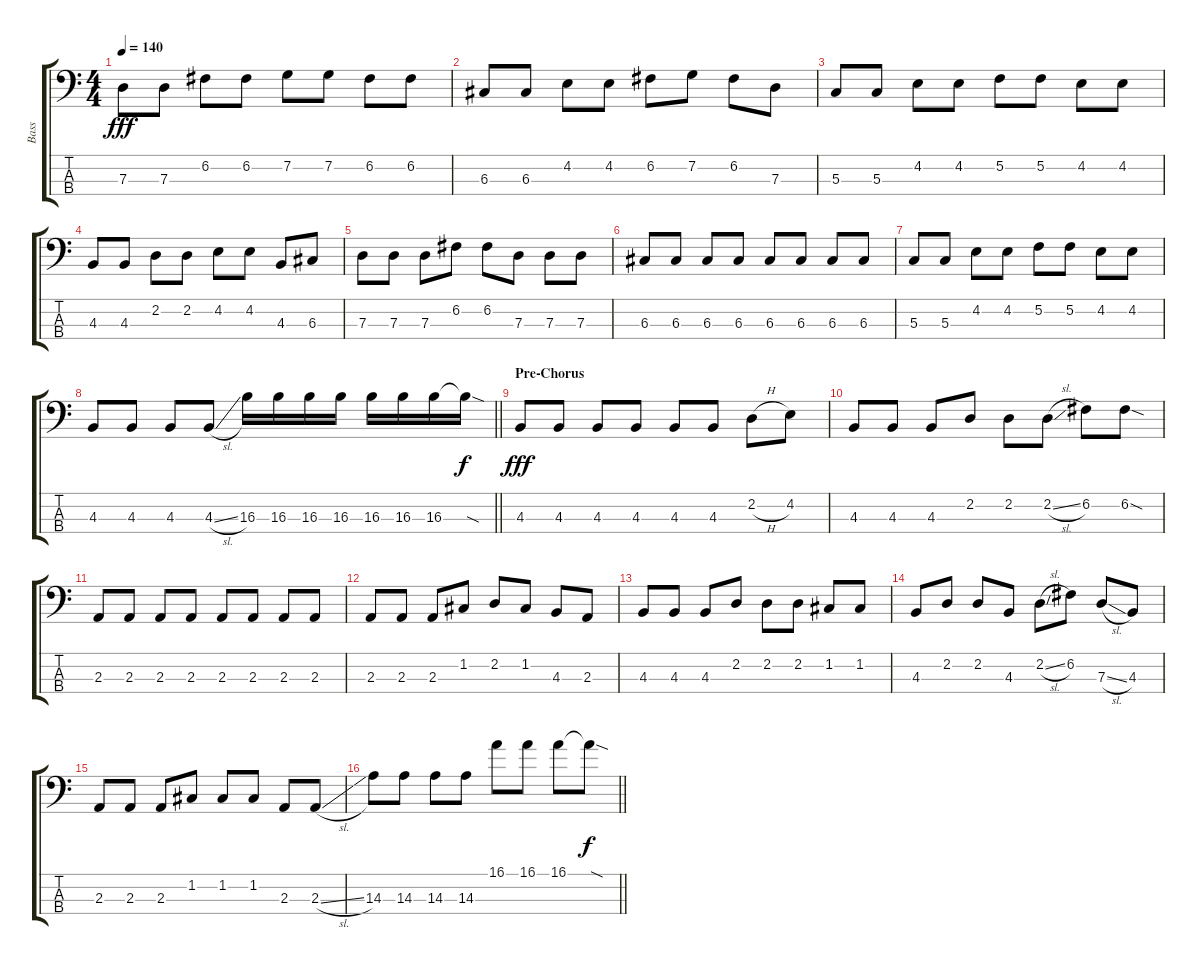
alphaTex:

\track ("Bass" "Bass") {instrument electricbasspick}
\staff {score tabs}
\tuning (F2 C2 G1 D1) {hide}
\ts (4 4)
\tempo 140
\clef f4
\ks c
7.3.8{dy fff} 7.3.8 6.2.8 6.2.8 7.2.8 7.2.8 6.2.8 6.2.8 |
6.3.8 6.3.8 4.2.8 4.2.8 6.2.8 7.2.8 6.2.8 7.3.8 |
5.3.8 5.3.8 4.2.8 4.2.8 5.2.8 5.2.8 4.2.8 4.2.8 |
4.3.8 4.3.8 2.2.8 2.2.8 4.2.8 4.2.8 4.3.8 6.3.8 |
7.3.8 7.3.8 7.3.8 6.2.8 6.2.8 7.3.8 7.3.8 7.3.8 |
6.3.8 6.3.8 6.3.8 6.3.8 6.3.8 6.3.8 6.3.8 6.3.8 |
5.3.8 5.3.8 4.2.8 4.2.8 5.2.8 5.2.8 4.2.8 4.2.8 |
\barLineRight lightlight
4.3.8 4.3.8 4.3.8 4.3{sl}.8 16.3.16 16.3.16 16.3.16 16.3.16 16.3.16 16.3.16 16.3.16 16.3{sod t}.16{dy f} |
\section ("" "Pre-Chorus")
4.3.8{dy fff} 4.3.8 4.3.8 4.3.8 4.3.8 4.3.8 2.2{h}.8 4.2.8 |
4.3.8 4.3.8 4.3.8 2.2.8 2.2.8 2.2{sl}.8 6.2.8 6.2{sod}.8 |
2.3.8 2.3.8 2.3.8 2.3.8 2.3.8 2.3.8 2.3.8 2.3.8 |
2.3.8 2.3.8 2.3.8 1.2.8 2.2.8 1.2.8 4.3.8 2.3.8 |
4.3.8 4.3.8 4.3.8 2.2.8 2.2.8 2.2.8 1.2.8 1.2.8 |
4.3.8 2.2.8 2.2.8 4.3.8 2.2{sl}.8 6.2.8 7.3{sl}.8 4.3.8 |
2.3.8 2.3.8 2.3.8 1.2.8 1.2.8 1.2.8 2.3.8 2.3{sl}.8 |
\barLineRight lightlight
14.3.8 14.3.8 14.3.8 14.3.8 16.1.8 16.1.8 16.1.8 16.1{sod t}.8{dy f}
